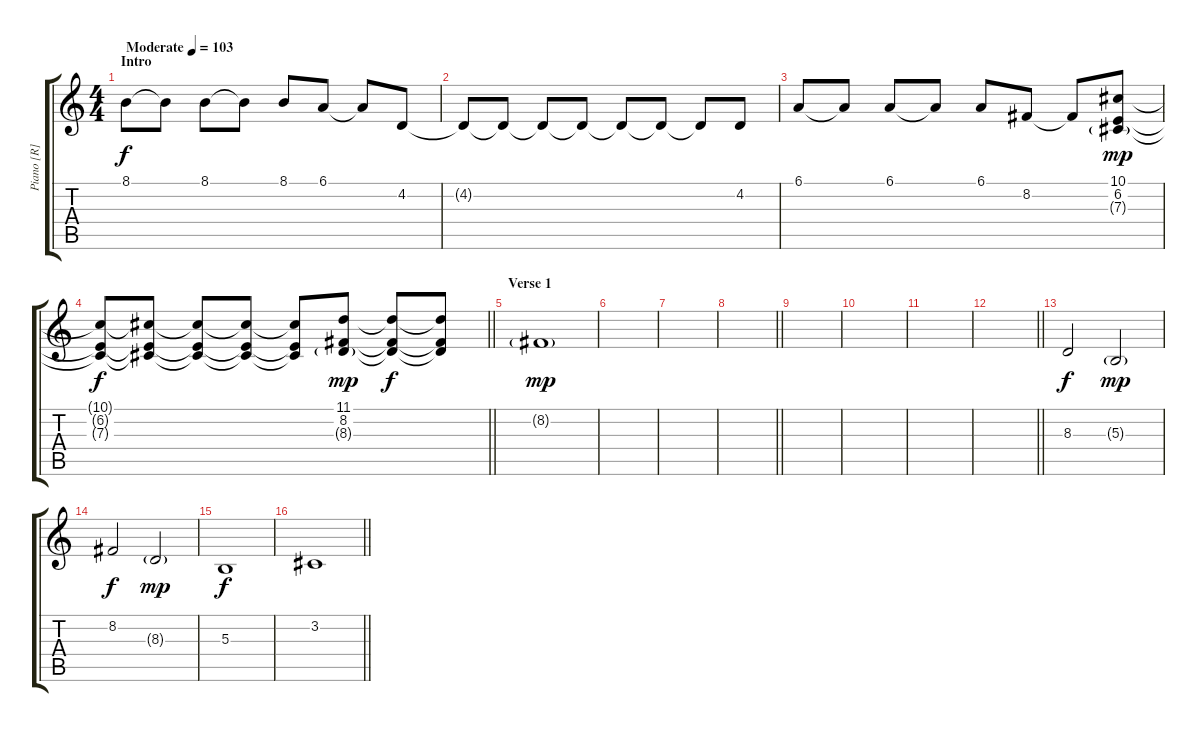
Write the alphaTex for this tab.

\track ("Piano [R]" "Piano [R]") {instrument brightacousticpiano}
\staff {score tabs}
\tuning (Eb4 Bb3 Gb3 Db3 Ab2 Db2) {hide}
\ts (4 4)
\section ("" "Intro")
\tempo (103 "Moderate")
\clef g2
\ks c
8.1.8{dy f instrument brightacousticpiano} 8.1{t}.8 8.1.8 8.1{t}.8 8.1.8 6.1.8 6.1{t}.8 4.2.8 |
4.2{t}.8 4.2{t}.8 4.2{t}.8 4.2{t}.8 4.2{t}.8 4.2{t}.8 4.2{t}.8 4.2.8 |
6.1.8 6.1{t}.8 6.1.8 6.1{t}.8 6.1.8 8.2.8 8.2{t}.8 (10.1 6.2 7.3{g}).8{dy mp} |
\barLineRight lightlight
(10.1{t} 6.2{t} 7.3{t}).8{dy f} (10.1{t} 6.2{t} 7.3{t}).8 (10.1{t} 6.2{t} 7.3{t}).8 (10.1{t} 6.2{t} 7.3{t}).8 (10.1{t} 6.2{t} 7.3{t}).8 (11.1 8.2 8.3{g}).8{dy mp} (11.1{t} 8.2{t} 8.3{t}).8{dy f} (11.1{t} 8.2{t} 8.3{t}).8 |
\section ("" "Verse 1")
8.2{g}.1{dy mp} |
|
|
\barLineRight lightlight
|
|
|
|
\barLineRight lightlight
|
8.3.2{dy f} 5.3{g}.2{dy mp} |
8.2.2{dy f} 8.3{g}.2{dy mp} |
5.3.1{dy f} |
\barLineRight lightlight
3.2.1
